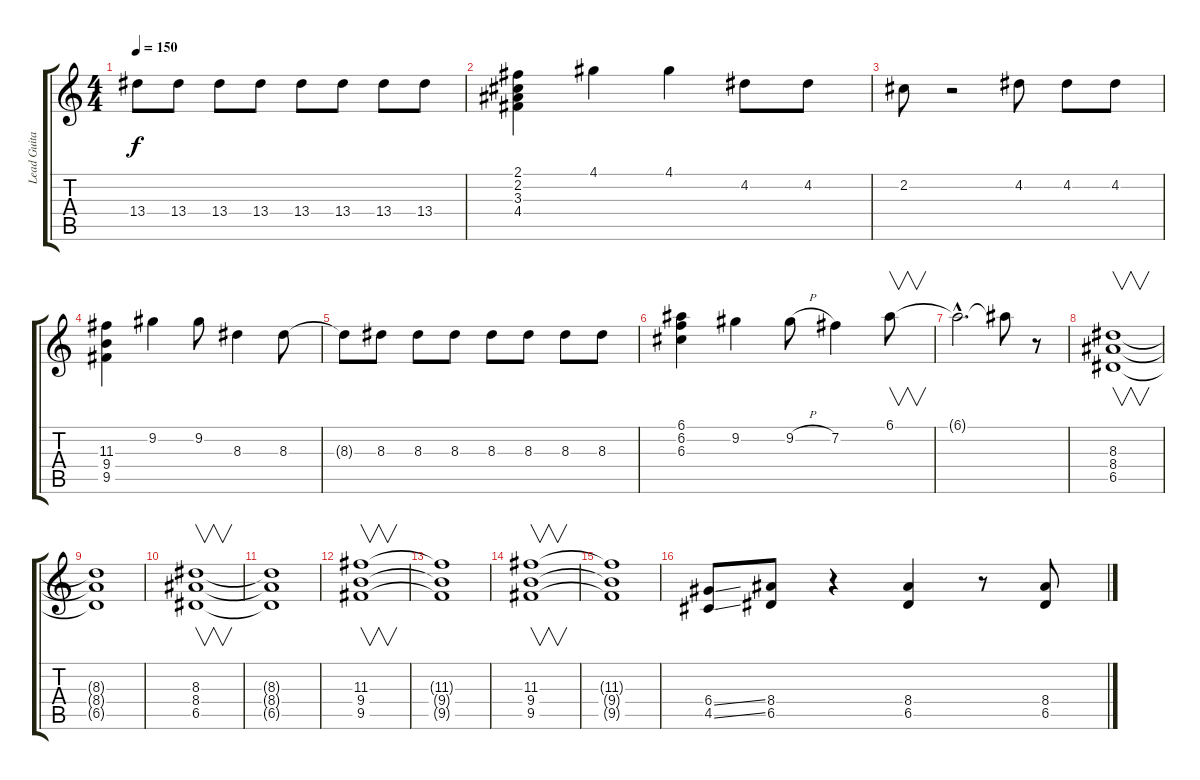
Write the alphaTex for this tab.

\track ("Lead Guitar" "Lead Guita") {instrument overdrivenguitar}
\staff {score tabs}
\tuning (E4 B3 G3 D3 A2 E2) {hide}
\ts (4 4)
\tempo 150
\clef g2
\ks c
13.4{t}.8{dy f} 13.4.8 13.4.8 13.4.8 13.4.8 13.4.8 13.4.8 13.4.8 |
(2.1 2.2 3.3 4.4).4 4.1.4 4.1.4 4.2.8 4.2.8 |
2.2.8 r.2 4.2.8 4.2.8 4.2.8 |
(11.3 9.4 9.5).4 9.2.4 9.2.8 8.3.4 8.3.8 |
8.3{t}.8 8.3.8 8.3.8 8.3.8 8.3.8 8.3.8 8.3.8 8.3.8 |
(6.1 6.2 6.3).4 9.2.4 9.2{h}.8 7.2.4 6.1.8{v} |
6.1{hac t}.2{d} 6.1{t}.8 r.8 |
(8.3 8.4 6.5).1{v} |
(8.3{t} 8.4{t} 6.5{t}).1 |
(8.3 8.4 6.5).1{v} |
(8.3{t} 8.4{t} 6.5{t}).1 |
(11.3 9.4 9.5).1{v} |
(11.3{t} 9.4{t} 9.5{t}).1 |
(11.3 9.4 9.5).1{v} |
(11.3{t} 9.4{t} 9.5{t}).1 |
(6.4{ss} 4.5{ss}).8 (8.4 6.5).8 r.4 (8.4 6.5).4 r.8 (8.4 6.5).8
